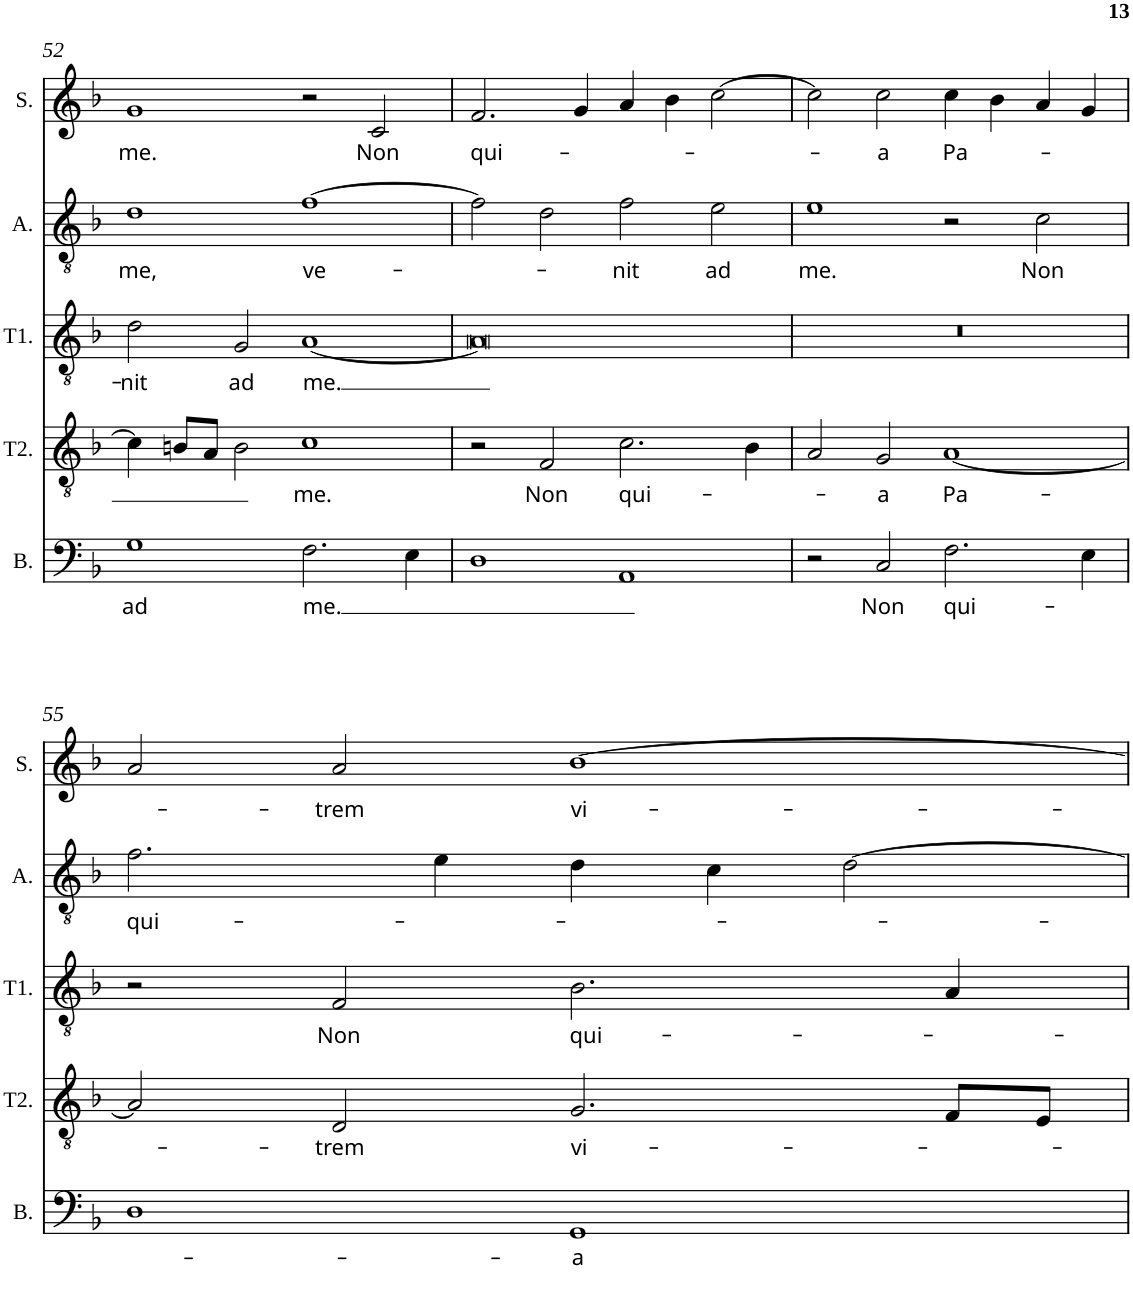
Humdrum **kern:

**kern	**text	**kern	**text	**kern	**text	**kern	**text	**kern	**text
*part5	*part5	*part4	*part4	*part3	*part3	*part2	*part2	*part1	*part1
*staff5	*staff5	*staff4	*staff4	*staff3	*staff3	*staff2	*staff2	*staff1	*staff1
*I"B.	*	*I"T2.	*	*I"T1.	*	*I"A.	*	*I"S.	*
*I'B.	*	*I'T2.	*	*I'T1.	*	*I'A.	*	*I'S.	*
!!LO:PB:g=z
*clefF4	*	*clefGv2	*	*clefGv2	*	*clefGv2	*	*clefG2	*
*k[b-]	*	*k[b-]	*	*k[b-]	*	*k[b-]	*	*k[b-]	*
*F:	*	*F:	*	*F:	*	*F:	*	*F:	*
*M4/2	*	*M4/2	*	*M4/2	*	*M4/2	*	*M4/2	*
=52	=52	=52	=52	=52	=52	=52	=52	=52	=52
!	!LO:LY:b	!	!	!	!LO:LY:b	!	!LO:LY:b	!	!LO:LY:b
1G	ad	4c\]	.	2d\	-nit	1d	me,	1g	me.
.	.	8Bn/L	.	.	.	.	.	.	.
.	.	8A/J	.	.	.	.	.	.	.
!	!	!	!	!	!LO:LY:b	!	!	!	!
.	.	2B\	.	2G/	ad	.	.	.	.
!	!LO:LY:b	!	!LO:LY:b	!	!LO:LY:b	!	!LO:LY:b	!	!
2.F\	me.	1c	me.	[1A	me.	[1f	ve-	2r	.
!	!	!	!	!	!	!	!	!	!LO:LY:b
.	.	.	.	.	.	.	.	2c/	Non
4E\	.	.	.	.	.	.	.	.	.
=53	=53	=53	=53	=53	=53	=53	=53	=53	=53
!	!	!	!	!	!	!	!	!	!LO:LY:b
1D	.	2r	.	0A]	.	2f\]	.	2.f/	qui-
!	!	!	!LO:LY:b	!	!	!	!	!	!
.	.	2F/	Non	.	.	2d\	.	.	.
.	.	.	.	.	.	.	.	4g/	.
!	!	!	!LO:LY:b	!	!	!	!LO:LY:b	!	!
1AA	.	2.c\	qui-	.	.	2f\	-nit	4a/	.
.	.	.	.	.	.	.	.	4b-\	.
!	!	!	!	!	!	!	!LO:LY:b	!	!
.	.	.	.	.	.	2e\	ad	[2cc\	.
.	.	4B-\	.	.	.	.	.	.	.
=54	=54	=54	=54	=54	=54	=54	=54	=54	=54
!	!	!	!	!	!	!	!LO:LY:b	!	!
2r	.	2A/	.	0r	.	1e	me.	2cc\]	.
!	!LO:LY:b	!	!LO:LY:b	!	!	!	!	!	!LO:LY:b
2C/	Non	2G/	-a	.	.	.	.	2cc\	-a
!	!LO:LY:b	!	!LO:LY:b	!	!	!	!	!	!LO:LY:b
2.F\	qui-	[1A	Pa-	.	.	2r	.	4cc\	Pa-
.	.	.	.	.	.	.	.	4b-\	.
!	!	!	!	!	!	!	!LO:LY:b	!	!
.	.	.	.	.	.	2c\	Non	4a/	.
4E\	.	.	.	.	.	.	.	4g/	.
!!LO:LB:g=z
=55	=55	=55	=55	=55	=55	=55	=55	=55	=55
!	!	!	!	!	!	!	!LO:LY:b	!	!
1D	.	2A/]	.	2r	.	2.f\	qui-	2a/	.
!	!	!	!LO:LY:b	!	!LO:LY:b	!	!	!	!LO:LY:b
.	.	2D/	-trem	2F/	Non	.	.	2a/	-trem
.	.	.	.	.	.	4e\	.	.	.
!	!LO:LY:b	!	!LO:LY:b	!	!LO:LY:b	!	!	!	!LO:LY:b
1GG	-a	2.G/	vi-	2.B-\	qui-	4d\	.	[1b-	vi-
.	.	.	.	.	.	4c\	.	.	.
.	.	.	.	.	.	[2d\	.	.	.
.	.	8F/L	.	4A/	.	.	.	.	.
.	.	8E/J	.	.	.	.	.	.	.
=	=	=	=	=	=	=	=	=	=
*-	*-	*-	*-	*-	*-	*-	*-	*-	*-
